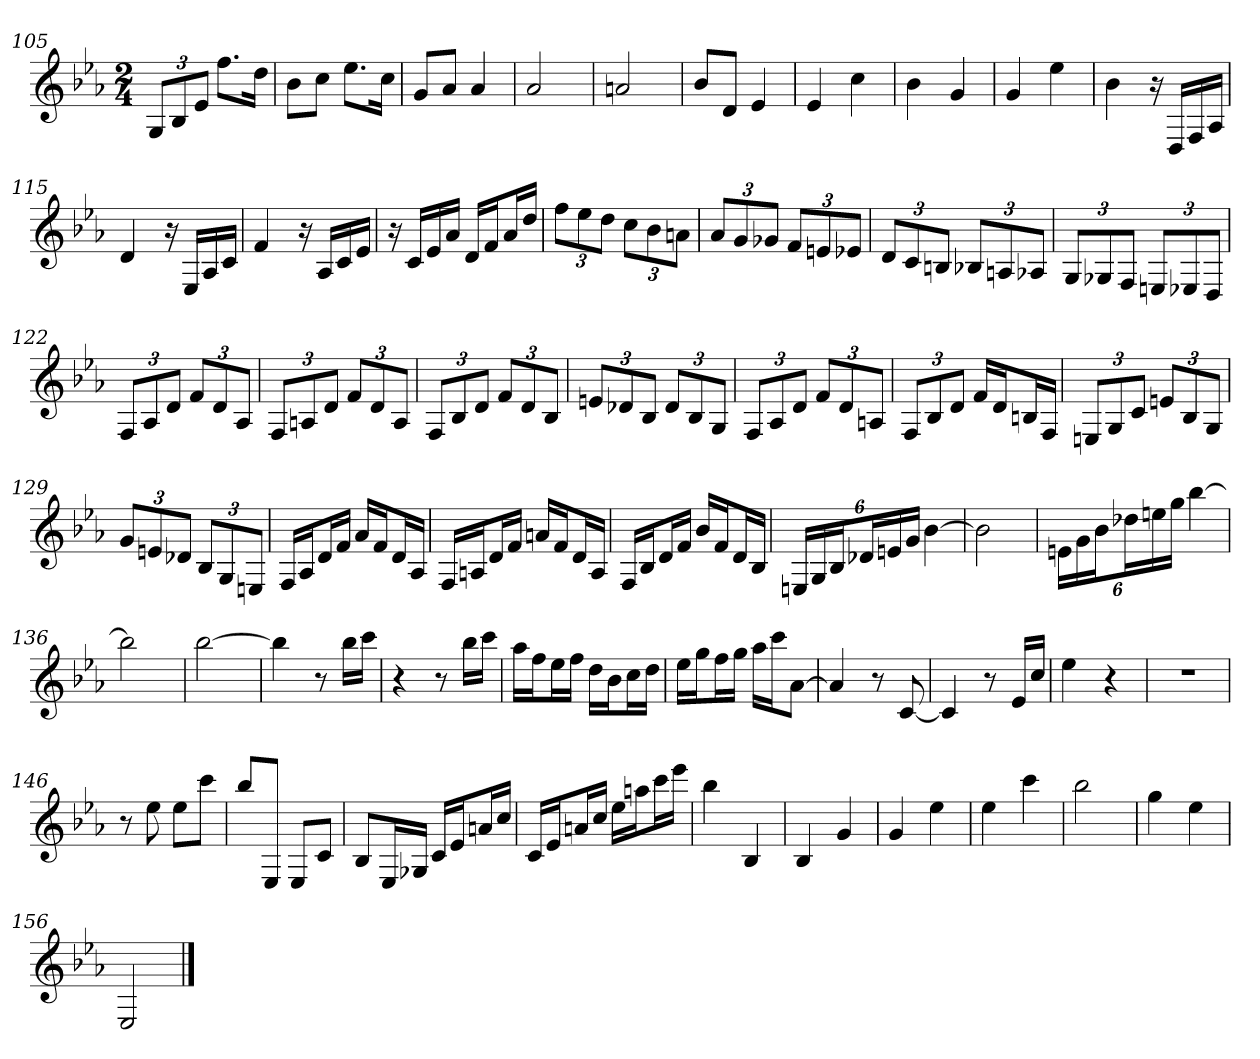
**kern
*part1
*staff1
*clefG2
*k[b-e-a-]
*E-:
*M2/4
=105
12G/L
12B-/
12e-/J
8.ff\L
16dd\Jk
=106
8b-\L
8cc\J
8.ee-\L
16cc\Jk
=107
8g/L
8a-/J
4a-
=108
2a-
=109
2an
=110
8b-/L
8d/J
4e-
=111
4e-
4cc
=112
4b-
4g
=113
4g
4ee-
=114
4b-
16r
16D/LL
16F/
16A-/JJ
=115
4d
16r
16E-/LL
16A-/
16c/JJ
=116
4f
16r
16A-/LL
16c/
16e-/JJ
=117
16r
16c/LL
16e-/
16a-/JJ
16d/LL
16f/J
16a-/L
16dd/JJ
=118
12ff\L
12ee-\
12dd\J
12cc\L
12b-\
12an\J
=119
12a-/L
12g/
12g-X/J
12f/L
12en/
12e-X/J
=120
12d/L
12c/
12Bn/J
12B-X/L
12An/
12A-X/J
=121
12G/L
12G-X/
12F/J
12En/L
12E-X/
12D/J
=122
12F/L
12A-/
12d/J
12f/L
12d/
12A-/J
=123
12F/L
12An/
12d/J
12f/L
12d/
12A/J
=124
12F/L
12B-/
12d/J
12f/L
12d/
12B-/J
=125
12en/L
12d-X/
12B-/J
12d-/L
12B-/
12G/J
=126
12F/L
12A-/
12d/J
12f/L
12d/
12An/J
=127
12F/L
12B-/
12d/J
16f/LL
16d/J
16Bn/L
16F/JJ
=128
12En/L
12G/
12c/J
12en/L
12B-/
12G/J
=129
12g/L
12en/
12d-X/J
12B-/L
12G/
12En/J
=130
16F/LL
16A-/J
16d/L
16f/JJ
16a-/LL
16f/J
16d/L
16A-/JJ
=131
16F/LL
16An/J
16d/L
16f/JJ
16an/LL
16f/J
16d/L
16A/JJ
=132
16F/LL
16B-/J
16d/L
16f/JJ
16b-/LL
16f/J
16d/L
16B-/JJ
=133
24En/LL
24G/
24B-/J
24d-X/L
24en/
24g/JJ
[4b-
=134
2b-]
=135
24en\LL
24g\
24b-\J
24dd-X\L
24een\
24gg\JJ
[4bb-
=136
2bb-]
=137
[2bb-
=138
4bb-]
8r
16bb-\LL
16ccc\JJ
=139
4r
8r
16bb-\LL
16ccc\JJ
=140
16aa-\LL
16ff\J
16ee-\L
16ff\JJ
16dd\LL
16b-\J
16cc\L
16dd\JJ
=141
16ee-\LL
16gg\J
16ff\L
16gg\JJ
16aa-\LL
16ccc\J
[8a-\J
=142
4a-]
8r
[8c
=143
4c]
8r
16e-/LL
16cc/JJ
=144
4ee-
4r
=145
2r
=146
8r
8ee-
8ee-\L
8ccc\J
=147
8bb-/L
8E-/J
8E-/L
8c/J
=148
8B-/L
16E-/L
16G-X/JJ
16c/LL
16e-/J
16an/L
16cc/JJ
=149
16c/LL
16e-/J
16an/L
16cc/JJ
16ee-\LL
16aan\J
16ccc\L
16eee-\JJ
=150
4bb-
4B-
=151
4B-
4g
=152
4g
4ee-
=153
4ee-
4ccc
=154
2bb-
=155
4gg
4ee-
=156
2E-
==
*-
